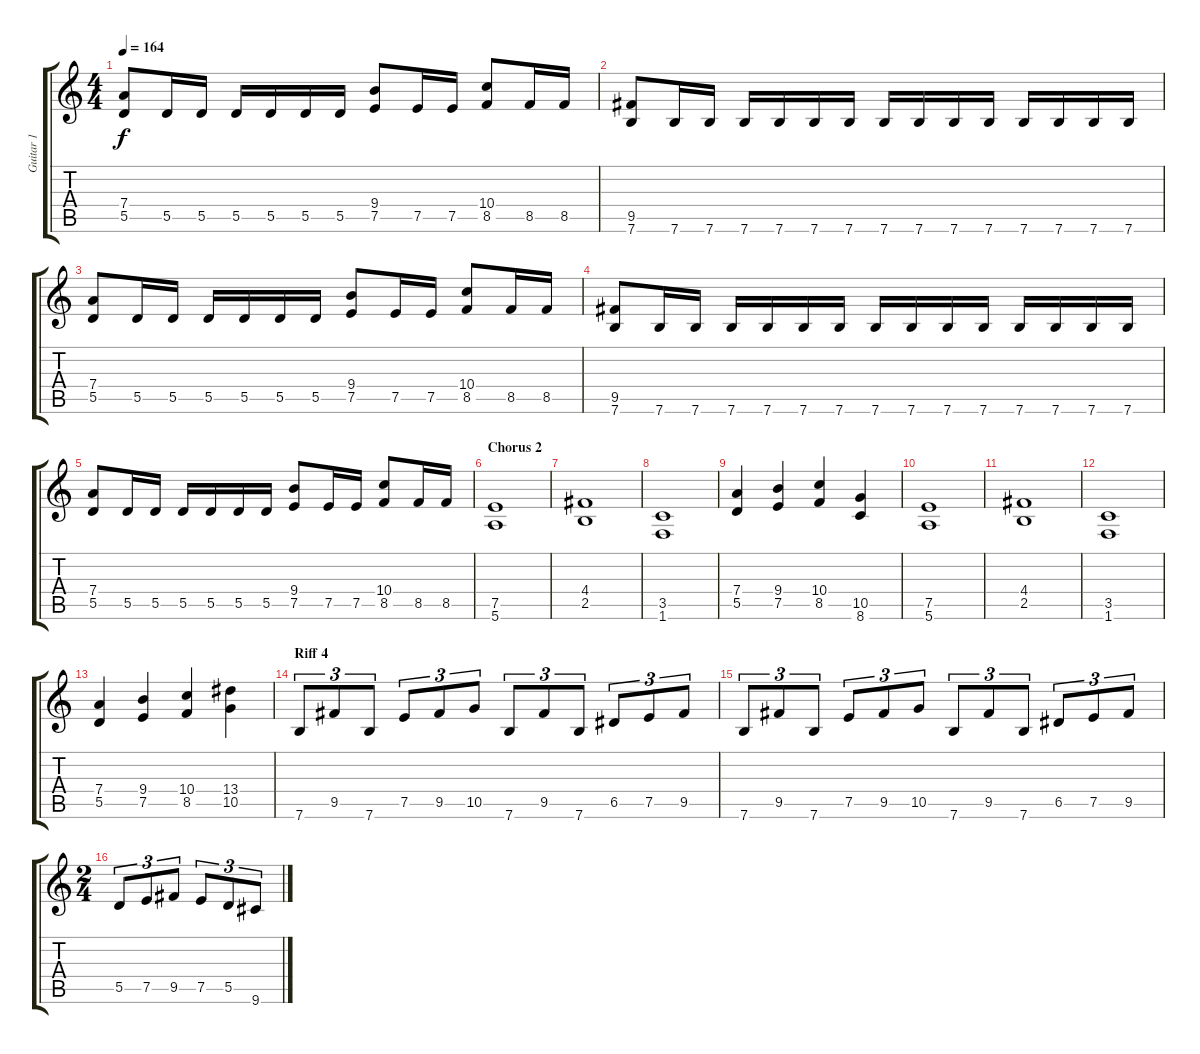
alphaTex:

\track ("Guitar 1" "Guitar 1") {instrument distortionguitar}
\staff {score tabs}
\tuning (E4 B3 G3 D3 A2 E2) {hide}
\ts (4 4)
\tempo 164
\clef g2
\ks c
(7.4 5.5).8{dy f} 5.5.16 5.5.16 5.5.16 5.5.16 5.5.16 5.5.16 (9.4 7.5).8 7.5.16 7.5.16 (10.4 8.5).8 8.5.16 8.5.16 |
(9.5 7.6).8 7.6.16 7.6.16 7.6.16 7.6.16 7.6.16 7.6.16 7.6.16 7.6.16 7.6.16 7.6.16 7.6.16 7.6.16 7.6.16 7.6.16 |
(7.4 5.5).8 5.5.16 5.5.16 5.5.16 5.5.16 5.5.16 5.5.16 (9.4 7.5).8 7.5.16 7.5.16 (10.4 8.5).8 8.5.16 8.5.16 |
(9.5 7.6).8 7.6.16 7.6.16 7.6.16 7.6.16 7.6.16 7.6.16 7.6.16 7.6.16 7.6.16 7.6.16 7.6.16 7.6.16 7.6.16 7.6.16 |
(7.4 5.5).8 5.5.16 5.5.16 5.5.16 5.5.16 5.5.16 5.5.16 (9.4 7.5).8 7.5.16 7.5.16 (10.4 8.5).8 8.5.16 8.5.16 |
\section ("" "Chorus 2")
(7.5 5.6).1 |
(4.4 2.5).1 |
(3.5 1.6).1 |
(7.4 5.5).4 (9.4 7.5).4 (10.4 8.5).4 (10.5 8.6).4 |
(7.5 5.6).1 |
(4.4 2.5).1 |
(3.5 1.6).1 |
(7.4 5.5).4 (9.4 7.5).4 (10.4 8.5).4 (13.4 10.5).4 |
\section ("" "Riff 4")
7.6.8{tu (3 2)} 9.5.8{tu (3 2)} 7.6.8{tu (3 2)} 7.5.8{tu (3 2)} 9.5.8{tu (3 2)} 10.5.8{tu (3 2)} 7.6.8{tu (3 2)} 9.5.8{tu (3 2)} 7.6.8{tu (3 2)} 6.5.8{tu (3 2)} 7.5.8{tu (3 2)} 9.5.8{tu (3 2)} |
7.6.8{tu (3 2)} 9.5.8{tu (3 2)} 7.6.8{tu (3 2)} 7.5.8{tu (3 2)} 9.5.8{tu (3 2)} 10.5.8{tu (3 2)} 7.6.8{tu (3 2)} 9.5.8{tu (3 2)} 7.6.8{tu (3 2)} 6.5.8{tu (3 2)} 7.5.8{tu (3 2)} 9.5.8{tu (3 2)} |
\ts (2 4)
5.5.8{tu (3 2)} 7.5.8{tu (3 2)} 9.5.8{tu (3 2)} 7.5.8{tu (3 2)} 5.5.8{tu (3 2)} 9.6.8{tu (3 2)}
